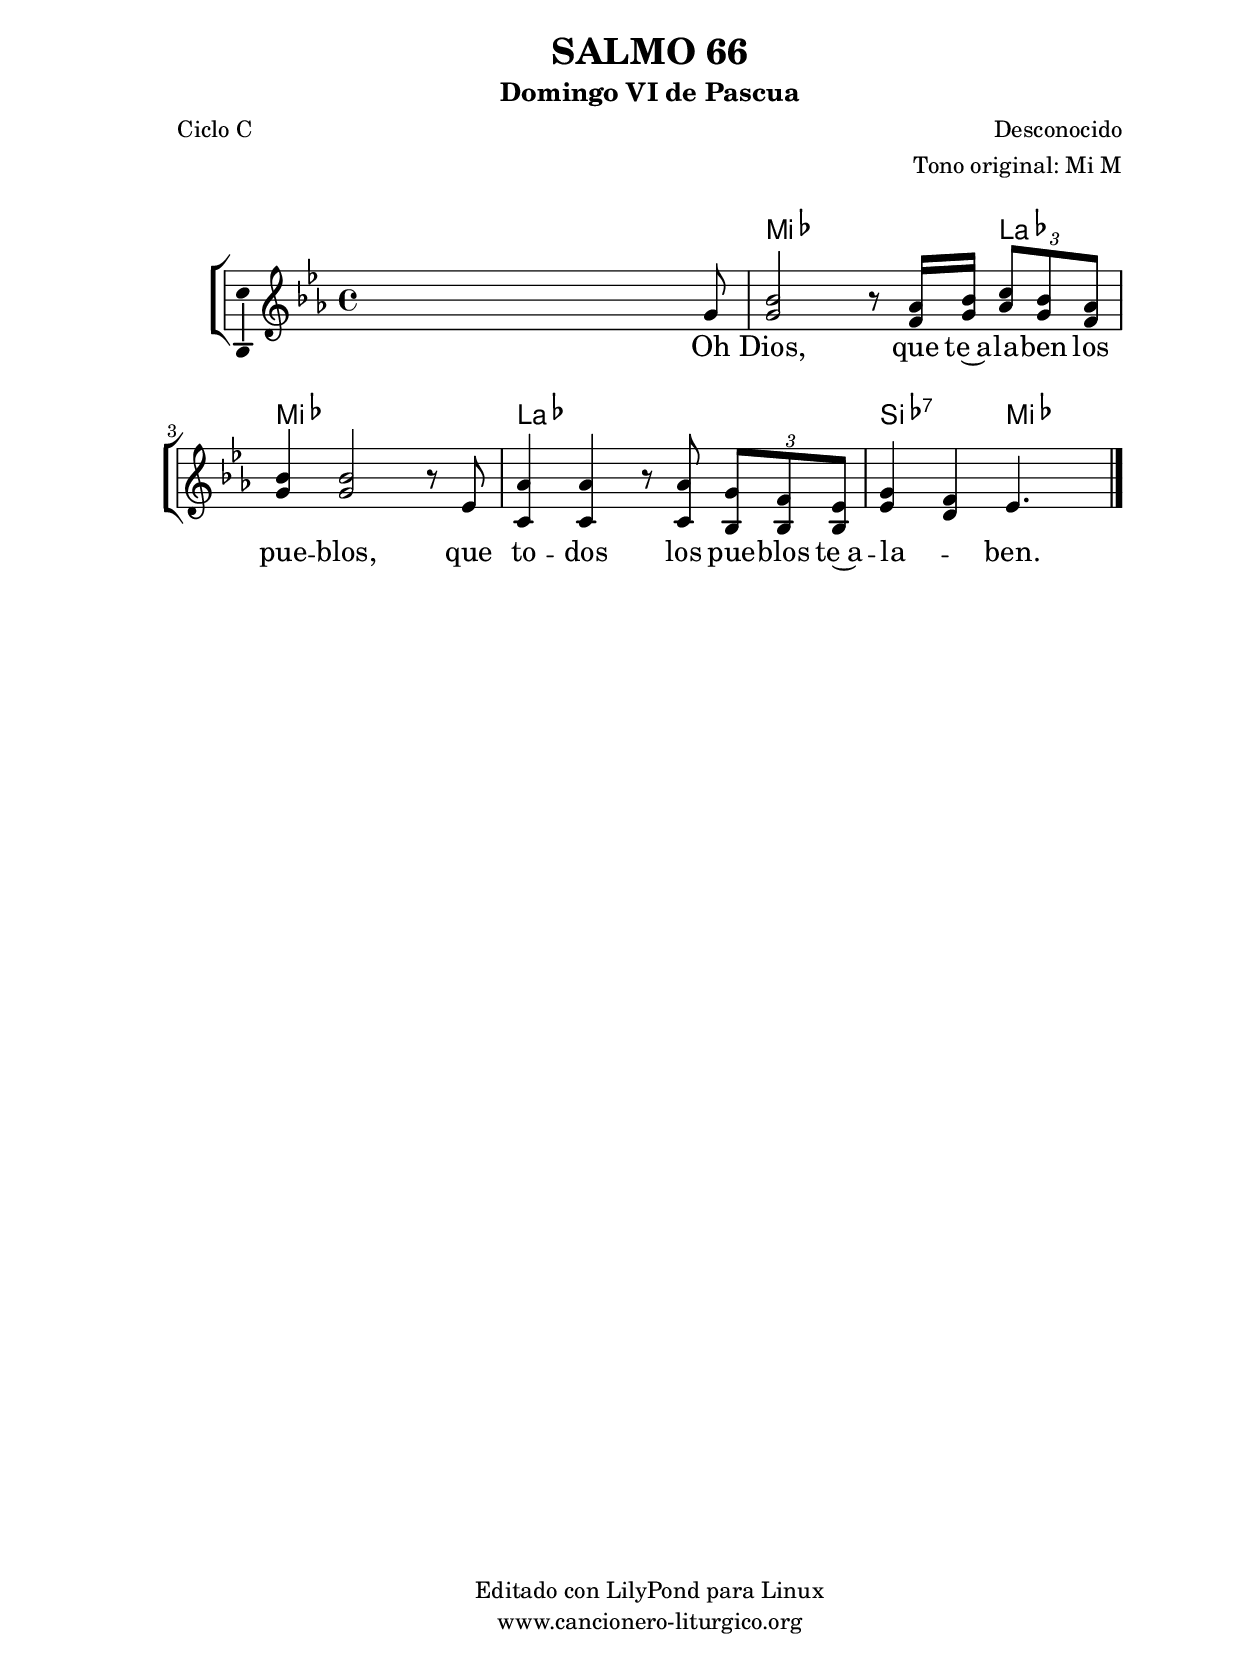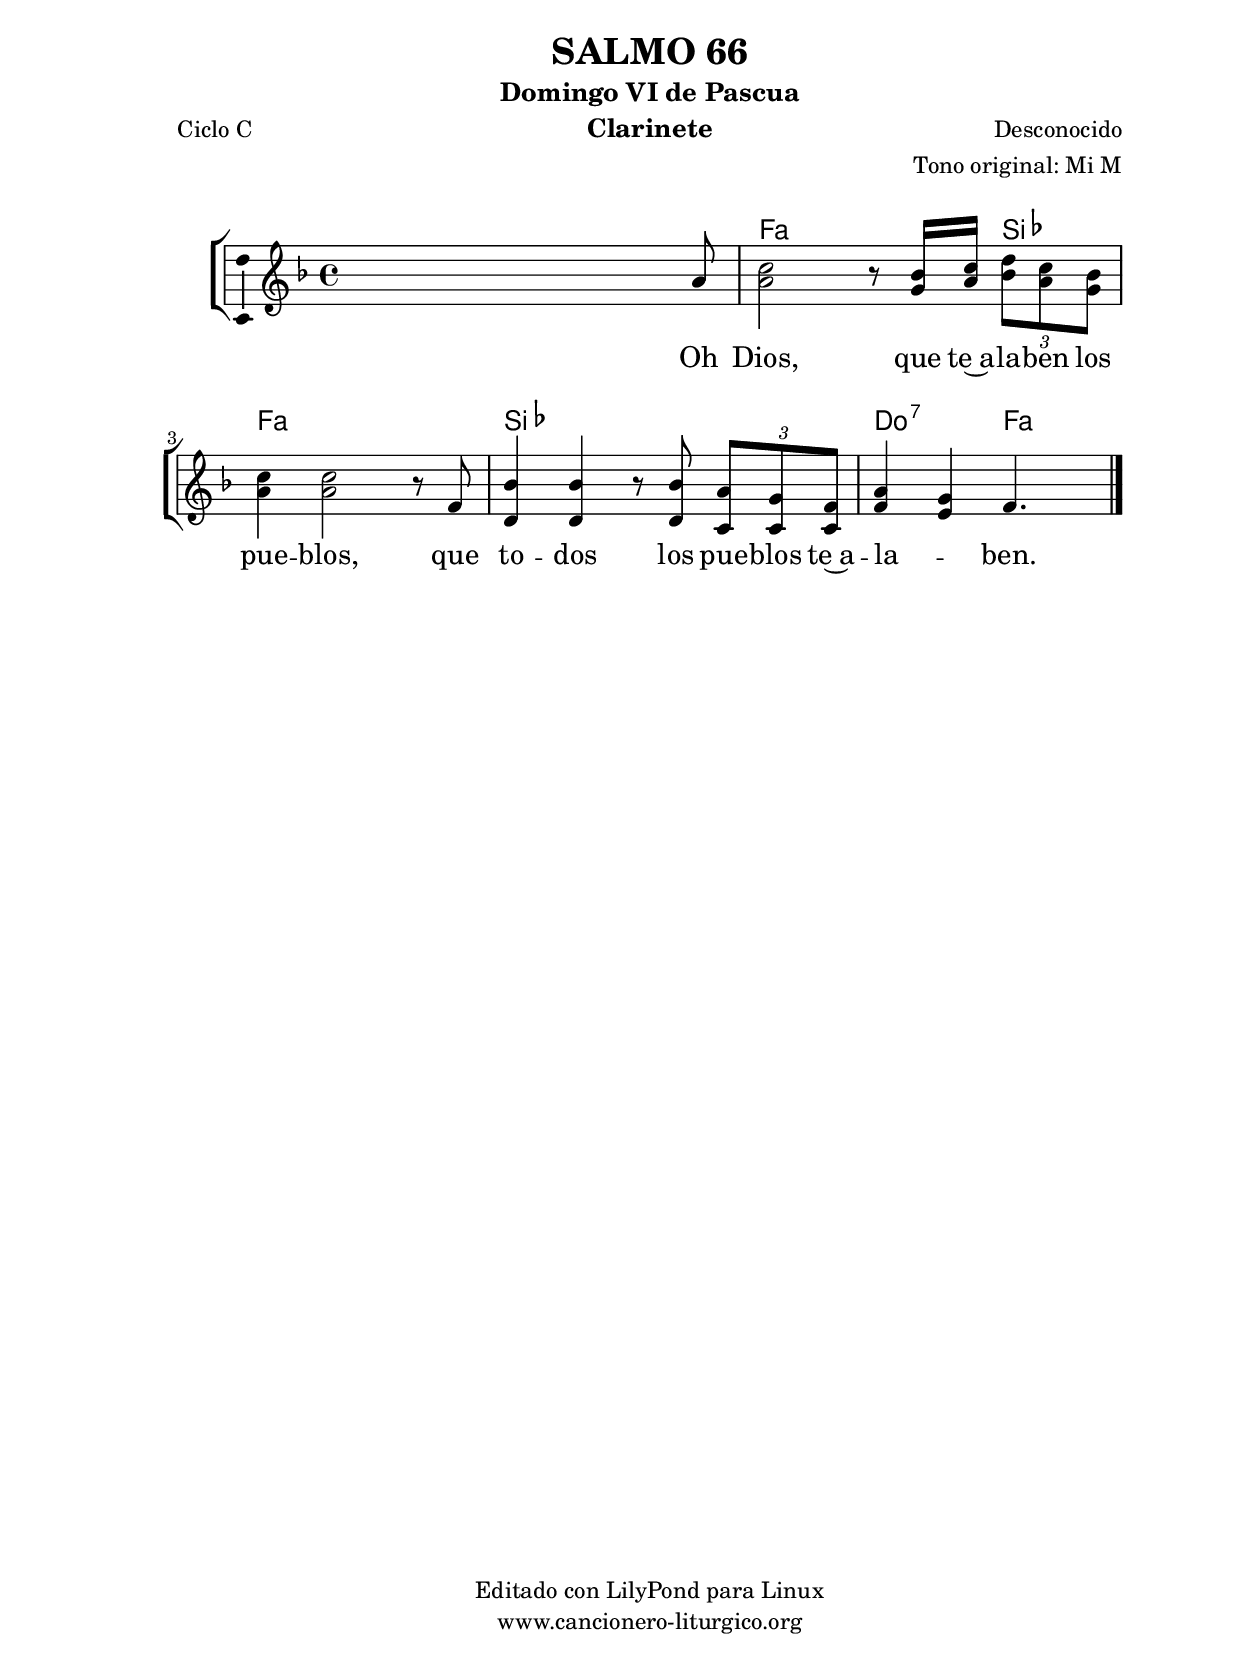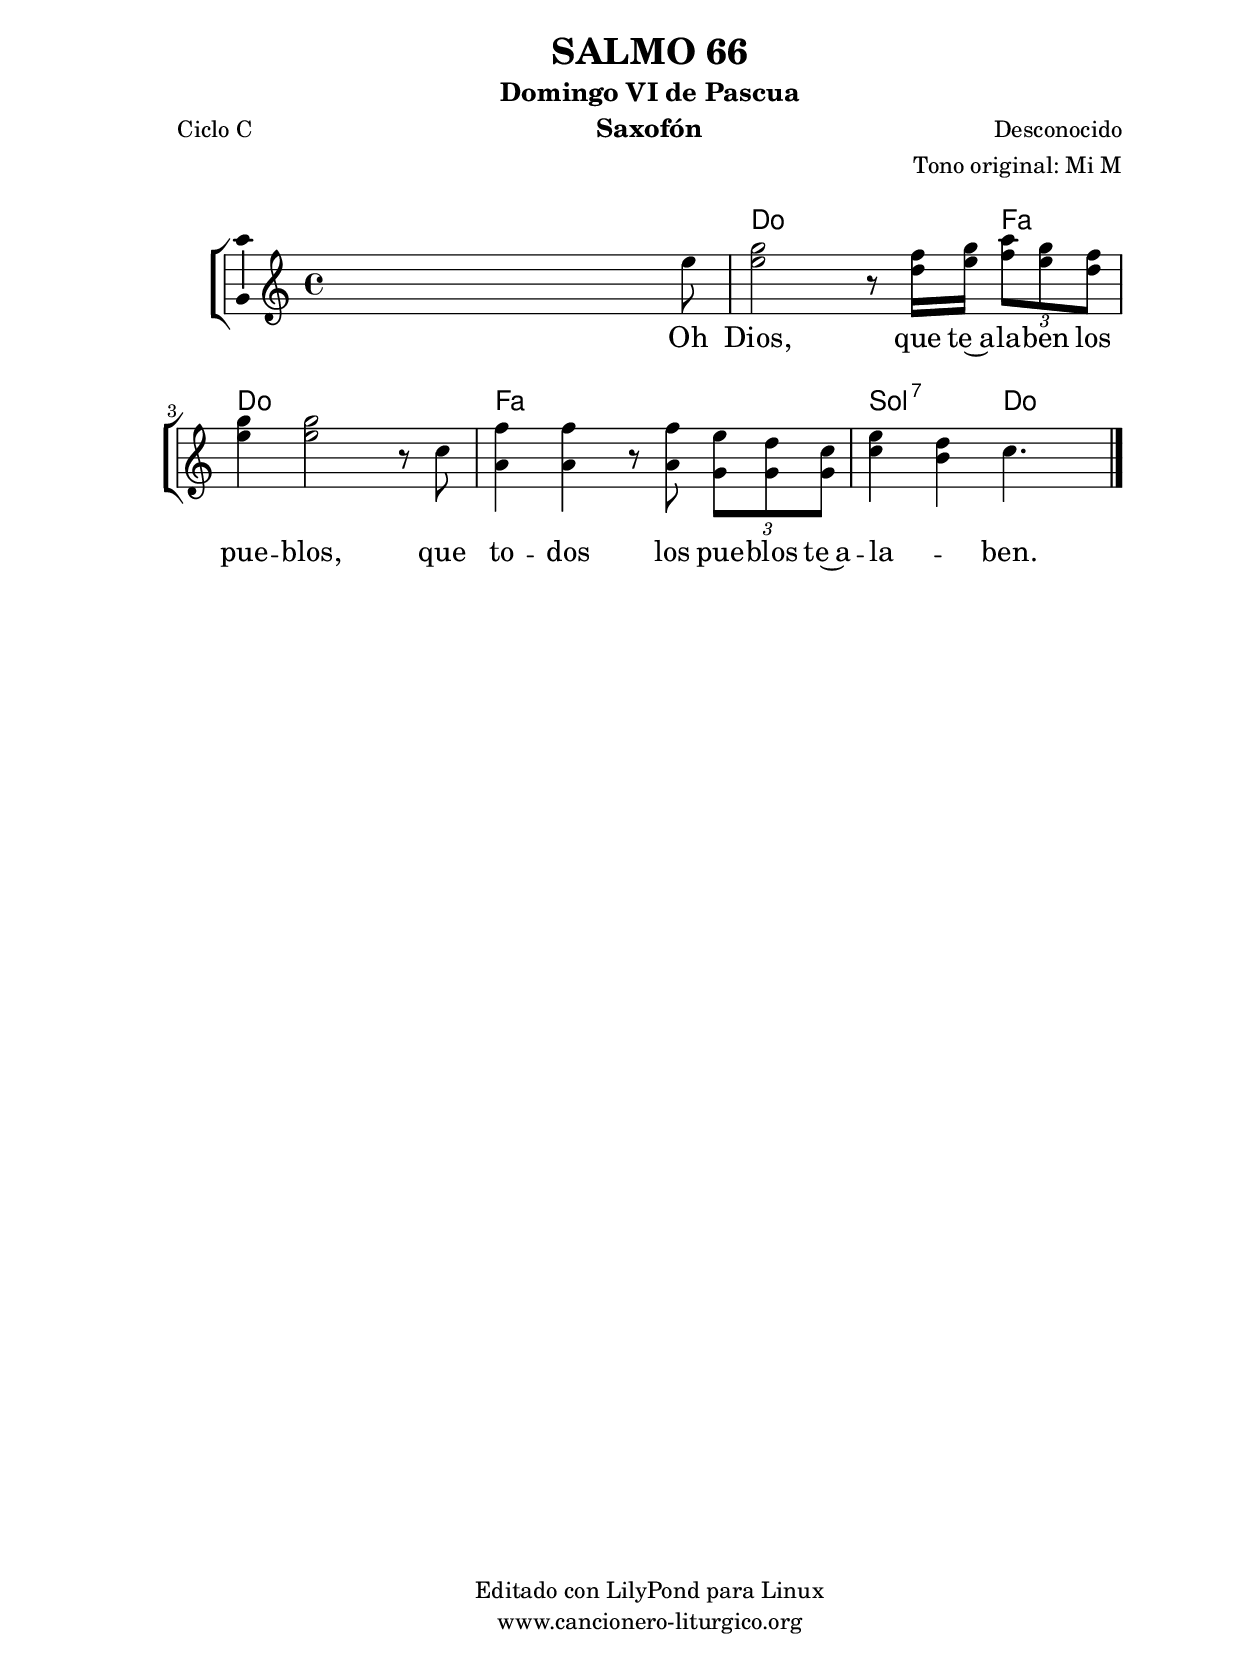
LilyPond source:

%
%para convertir .midi en .wav:
%timidity filename.midi -Ow -o finename.wav
%
%
%Para convertir de .wav a .mp3:
%lame -h -m j filename.wav
%
%
%para escuchar el midi:
%timidity nombrefichero.midi
%


%versión de lilypond para la que se ha escrito esta partitura:
\version "2.16.0"

	%Tamaño papel
	#(set-default-paper-size "a4")
	%Tamaño partitura
	#(set-global-staff-size 20)
	%No responde al pulsar sobre una nota
	#(ly:set-option 'point-and-click #f)

%parámetros del encabezamiento:
\header {
	title = "SALMO 66"
	subtitle = "Domingo VI de Pascua"
	composer = "Desconocido"
	poet = "Ciclo C"
	meter = ""
	arranger = "Tono original: Mi M"
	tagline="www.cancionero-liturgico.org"
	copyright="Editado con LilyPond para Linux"
	tiempo = "Pascua"
	usos = "Salmo"
	letra = ""
	}

%parámetros asociados al papel:
\paper  {
	oddHeaderMarkup = \markup {\fill-line { \on-the-fly #not-first-page \fromproperty #'header:title \on-the-fly #not-first-page \fromproperty #'header:composer }}
	evenHeaderMarkup = \markup {\fill-line { \fromproperty #'header:composer \fromproperty #'header:title }}
	#(set-paper-size "a4")
	print-page-number = ##f
	first-page-number = 1
	print-first-page-number = ##f
%	head-separation = 3.0 \cm
	top-margin = 2.0 \cm
	bottom-margin = 0.5\cm
%%%	bottom-margin = -1.0\cm
	left-margin = 3.0 \cm
	line-width = 16.0 \cm 
	indent = 8\mm
	interscoreline = 2.\mm
	between-system-space = 15\mm
%	para que las partituras no llenen la hoja:
	ragged-bottom = ##t
%	idem para la última hoja:
	ragged-last-bottom = ##f
%	para que las partituras llenen el ancho del papel:
	ragged-last = ##f
	after-title-space = 2.5 \cm
%page-count=1
%system-count=8

	%Flexible Vertical Spacing
%	markup-markup-spacing =
%	#'((basic-distance . 15) (minimum-distance . 15) (padding . 3))
	markup-system-spacing =
	#'((basic-distance . 15) (minimum-distance . 15) (padding . 3))
	system-system-spacing =
	#'((basic-distance . 15) (minimum-distance . 15) (padding . 3))
	score-system-spacing =
	#'((basic-distance . 15) (minimum-distance . 15) (padding . 5))
%	top-system-spacing = % header
%	#'((basic-distance . 8) (minimum-distance . 0) (padding . 3))
%	top-markup-spacing =
%	#'((basic-distance . 20) (minimum-distance . 20) (padding . 3))
	last-bottom-spacing = % footer
	#'((basic-distance . 5) (minimum-distance . 5) (padding . 3))
%	score-markup-spacing =
%	#'((basic-distance . 16) (minimum-distance . 13) (padding . 3))

	}


%parámetros que afectan a toda la partitura:
global =  {
	%clave de sol (G):
	\clef G
	%armadura:
	\transpose e ees
	\key e \major
	\tempo 4=70
	\set Score.tempoHideNote = ##t
	}


acordes = {
	\italianChords
	\chordmode {
	\transpose e ees
{

s1
e2. a4 e1 a b2:7 e

	}
	}
}

melodia = 
	\transpose e ees
{
	\relative c''{

\time 4/4
s2 s4 s8 gis8
<<
{
b2 r8 a16 b \times 2/3 {cis8 b a}
b4 b2 r8 e,8
a4 a r8 a8 \times 2/3 {gis8 fis e}
gis4 fis e4.
}
{
gis2 r8 fis16 gis \times 2/3 {a8 gis fis}
gis4 gis2 r8 s8
cis,4 cis r8 cis8 \times 2/3 {b8 b b}
e4 dis s4.
}
>>
s8

	\bar "|."
	}
	}


texto = \lyricmode {
Oh Dios, que te~a -- la -- ben los pue -- blos,
que to -- dos los pue -- blos te~a -- la -- _ ben.
	}


acordesStaff = \context ChordNames = acordesStaff <<
	\set chordChanges = ##t
	\acordes
	>>


vozStaff = \context Voice = vozStaff
\with {\consists "Ambitus_engraver"}
<<
%	\set Staff.instrumentName = ""
%	\set Staff.shortInstrumentName = ""
%	\set Staff.midiInstrument = #"clarinet"
%	\set Staff.midiInstrument = #"cello"
%	\set Staff.midiInstrument = #"flute"
	\set Staff.midiInstrument = #"electric guitar (jazz)"
%	\set Staff.midiInstrument = #"english horn"
%	\set Staff.midiInstrument = #"violin"
%	\set Staff.midiInstrument = #"glockenspiel"
	\set Staff.midiMinimumVolume = #0.7
	\set Staff.midiMaximumVolume = #0.9
	\global
	\melodia
	>>


textoStaff = \context Lyrics = textoStaff <<
	\lyricsto vozStaff \texto
	>>

\book {
	\score {
		\context ChoirStaff {
			\override StaffGroup.SystemStartBracket #'collapse-height = #1
			\override Score.SystemStartBar #'collapse-height = #1
			<<
			\acordesStaff
			\vozStaff
			\textoStaff
			>>
			}
		\layout {
	    		\context {
				\Lyrics
				\override LyricText #'font-size = #2
				}
	   		 \context {
				\Score
				%fontSize = #3
				\override StaffSymbol #'staff-space = #(magstep +3)
				%\override Beam #'thickness = #0.55
				%\override SpacingSpanner #'spacing-increment = #1.0
				%\override Slur #'height-limit = #1.5
				}
			}
		}
	\score {
		\unfoldRepeats
		\context ChoirStaff {
			<<
			\acordesStaff
			\vozStaff
			>>
			}
		\midi {
	  		\context {
	  			\Score
				tempoWholesPerMinute = #(ly:make-moment 70 4)
				}
			}
		}
	}

%Partitura para clarinete
#(define output-suffix "C")
\book {
	\header{
		instrument = "Clarinete"
		}
	\score {
		\context ChoirStaff {
			\override StaffGroup.SystemStartBracket #'collapse-height = #1
			\override Score.SystemStartBar #'collapse-height = #1
\transpose c d
			<<
			\acordesStaff
			\vozStaff
			\textoStaff
			>>
			}
		\layout {
	    		\context {
				\Lyrics
				\override LyricText #'font-size = #2
				}
	   		 \context {
				\Score
				%fontSize = #3
				\override StaffSymbol #'staff-space = #(magstep +3)
				%\override Beam #'thickness = #0.55
				%\override SpacingSpanner #'spacing-increment = #1.0
				%\override Slur #'height-limit = #1.5
				}
			}
		}
	}

%Partitura para saxofón
#(define output-suffix "S")
\book {
	\header{
		instrument = "Saxofón"
		}
	\score {
		\context ChoirStaff {
			\override StaffGroup.SystemStartBracket #'collapse-height = #1
			\override Score.SystemStartBar #'collapse-height = #1
\transpose c a
			<<
			\acordesStaff
			\vozStaff
			\textoStaff
			>>
			}
		\layout {
	    		\context {
				\Lyrics
				\override LyricText #'font-size = #2
				}
	   		 \context {
				\Score
				%fontSize = #3
				\override StaffSymbol #'staff-space = #(magstep +3)
				%\override Beam #'thickness = #0.55
				%\override SpacingSpanner #'spacing-increment = #1.0
				%\override Slur #'height-limit = #1.5
				}
			}
		}
	}

